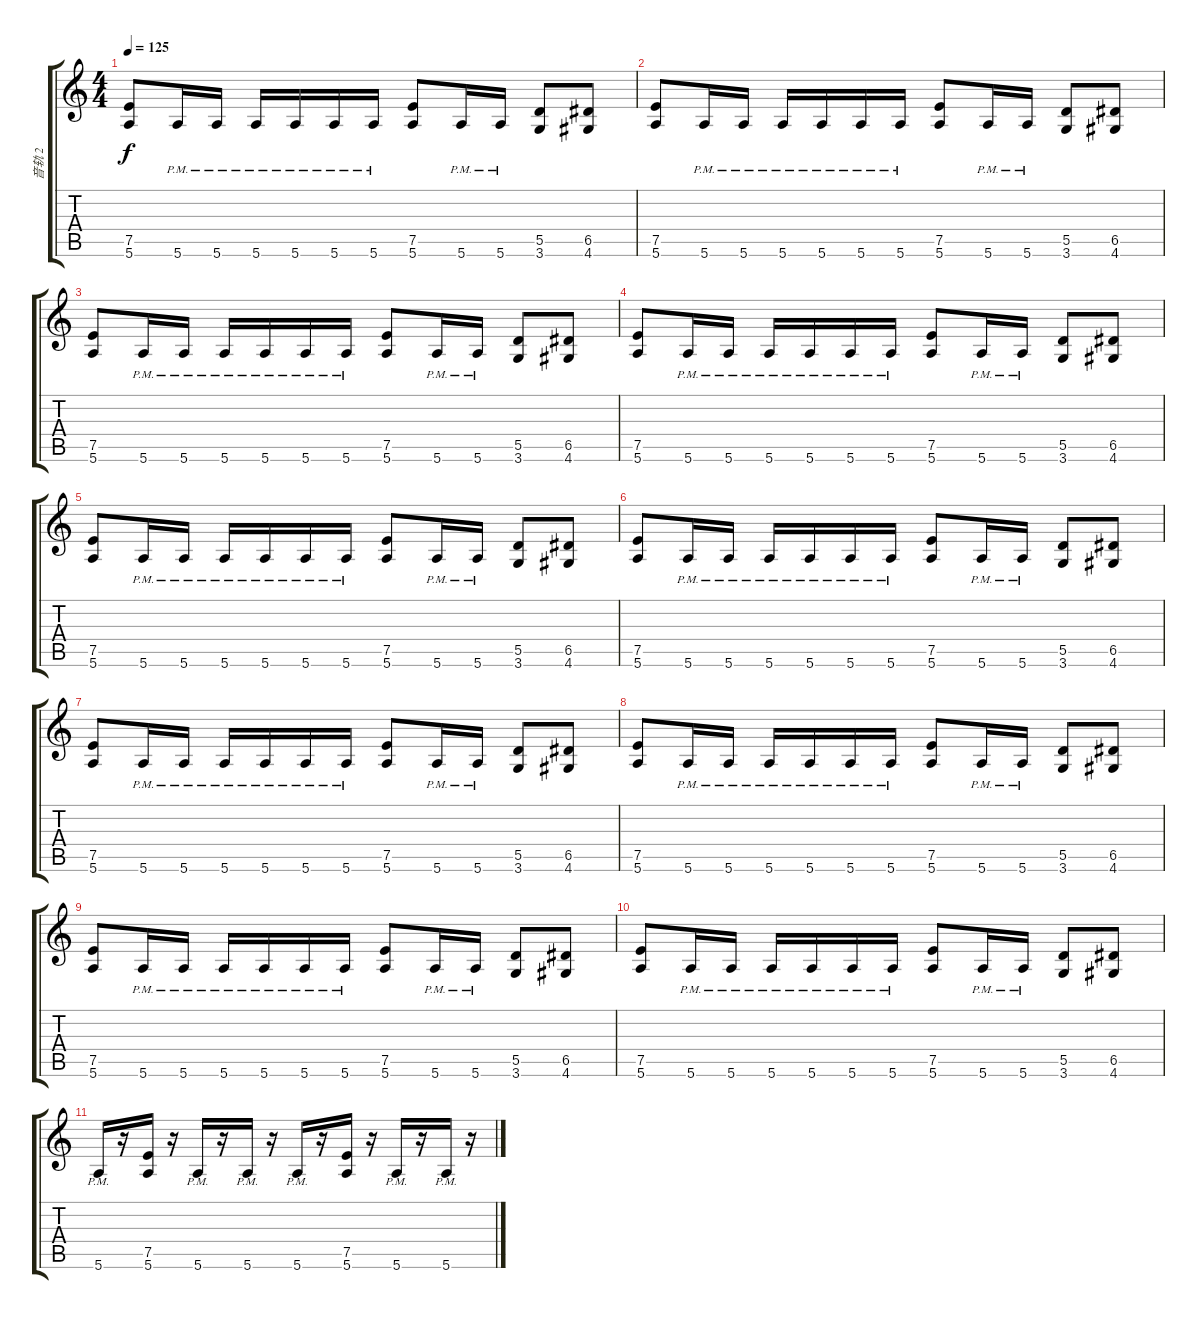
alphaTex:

\track ("音轨 2" "音轨 2") {instrument distortionguitar}
\staff {score tabs}
\tuning (E4 B3 G3 D3 A2 E2) {hide}
\ts (4 4)
\tempo 125
\clef g2
\ks c
(7.5 5.6).8{dy f} 5.6{pm}.16 5.6{pm}.16 5.6{pm}.16 5.6{pm}.16 5.6{pm}.16 5.6{pm}.16 (7.5 5.6).8 5.6{pm}.16 5.6{pm}.16 (5.5 3.6).8 (6.5 4.6).8 |
(7.5 5.6).8 5.6{pm}.16 5.6{pm}.16 5.6{pm}.16 5.6{pm}.16 5.6{pm}.16 5.6{pm}.16 (7.5 5.6).8 5.6{pm}.16 5.6{pm}.16 (5.5 3.6).8 (6.5 4.6).8 |
(7.5 5.6).8 5.6{pm}.16 5.6{pm}.16 5.6{pm}.16 5.6{pm}.16 5.6{pm}.16 5.6{pm}.16 (7.5 5.6).8 5.6{pm}.16 5.6{pm}.16 (5.5 3.6).8 (6.5 4.6).8 |
(7.5 5.6).8 5.6{pm}.16 5.6{pm}.16 5.6{pm}.16 5.6{pm}.16 5.6{pm}.16 5.6{pm}.16 (7.5 5.6).8 5.6{pm}.16 5.6{pm}.16 (5.5 3.6).8 (6.5 4.6).8 |
(7.5 5.6).8 5.6{pm}.16 5.6{pm}.16 5.6{pm}.16 5.6{pm}.16 5.6{pm}.16 5.6{pm}.16 (7.5 5.6).8 5.6{pm}.16 5.6{pm}.16 (5.5 3.6).8 (6.5 4.6).8 |
(7.5 5.6).8 5.6{pm}.16 5.6{pm}.16 5.6{pm}.16 5.6{pm}.16 5.6{pm}.16 5.6{pm}.16 (7.5 5.6).8 5.6{pm}.16 5.6{pm}.16 (5.5 3.6).8 (6.5 4.6).8 |
(7.5 5.6).8 5.6{pm}.16 5.6{pm}.16 5.6{pm}.16 5.6{pm}.16 5.6{pm}.16 5.6{pm}.16 (7.5 5.6).8 5.6{pm}.16 5.6{pm}.16 (5.5 3.6).8 (6.5 4.6).8 |
(7.5 5.6).8 5.6{pm}.16 5.6{pm}.16 5.6{pm}.16 5.6{pm}.16 5.6{pm}.16 5.6{pm}.16 (7.5 5.6).8 5.6{pm}.16 5.6{pm}.16 (5.5 3.6).8 (6.5 4.6).8 |
(7.5 5.6).8 5.6{pm}.16 5.6{pm}.16 5.6{pm}.16 5.6{pm}.16 5.6{pm}.16 5.6{pm}.16 (7.5 5.6).8 5.6{pm}.16 5.6{pm}.16 (5.5 3.6).8 (6.5 4.6).8 |
(7.5 5.6).8 5.6{pm}.16 5.6{pm}.16 5.6{pm}.16 5.6{pm}.16 5.6{pm}.16 5.6{pm}.16 (7.5 5.6).8 5.6{pm}.16 5.6{pm}.16 (5.5 3.6).8 (6.5 4.6).8 |
5.6{pm}.16 r.16 (7.5 5.6).16 r.16 5.6{pm}.16 r.16 5.6{pm}.16 r.16 5.6{pm}.16 r.16 (7.5 5.6).16 r.16 5.6{pm}.16 r.16 5.6{pm}.16 r.16
